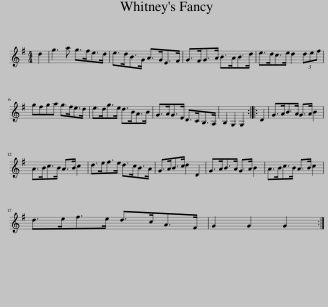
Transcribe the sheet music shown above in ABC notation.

X:1
L:1/8
M:4/4
I:linebreak $
K:G
V:1 treble
V:1
 d2 | g3 a g>fe>d | e>dB>G A>GE>F | G>FG>A B>AB>d | e>dc>e d2 (3def |$ %5
 gfga g>fe>d | e>dg>e d>BA>B | G>AG>E D>CB,>A, | B,2 G,2 G,2 :: D2 | %10
 G>AB>A G>A B2 |$ A>Bc>B A>B c2 | d>ef>e d>cB>A | G>AB>c d2 D2 | G>AB>A G>A B2 | %15
 A>Bc>B A>B c2 |$ d>ef>e d>cA>F | G2 G2 G2 :| %18
